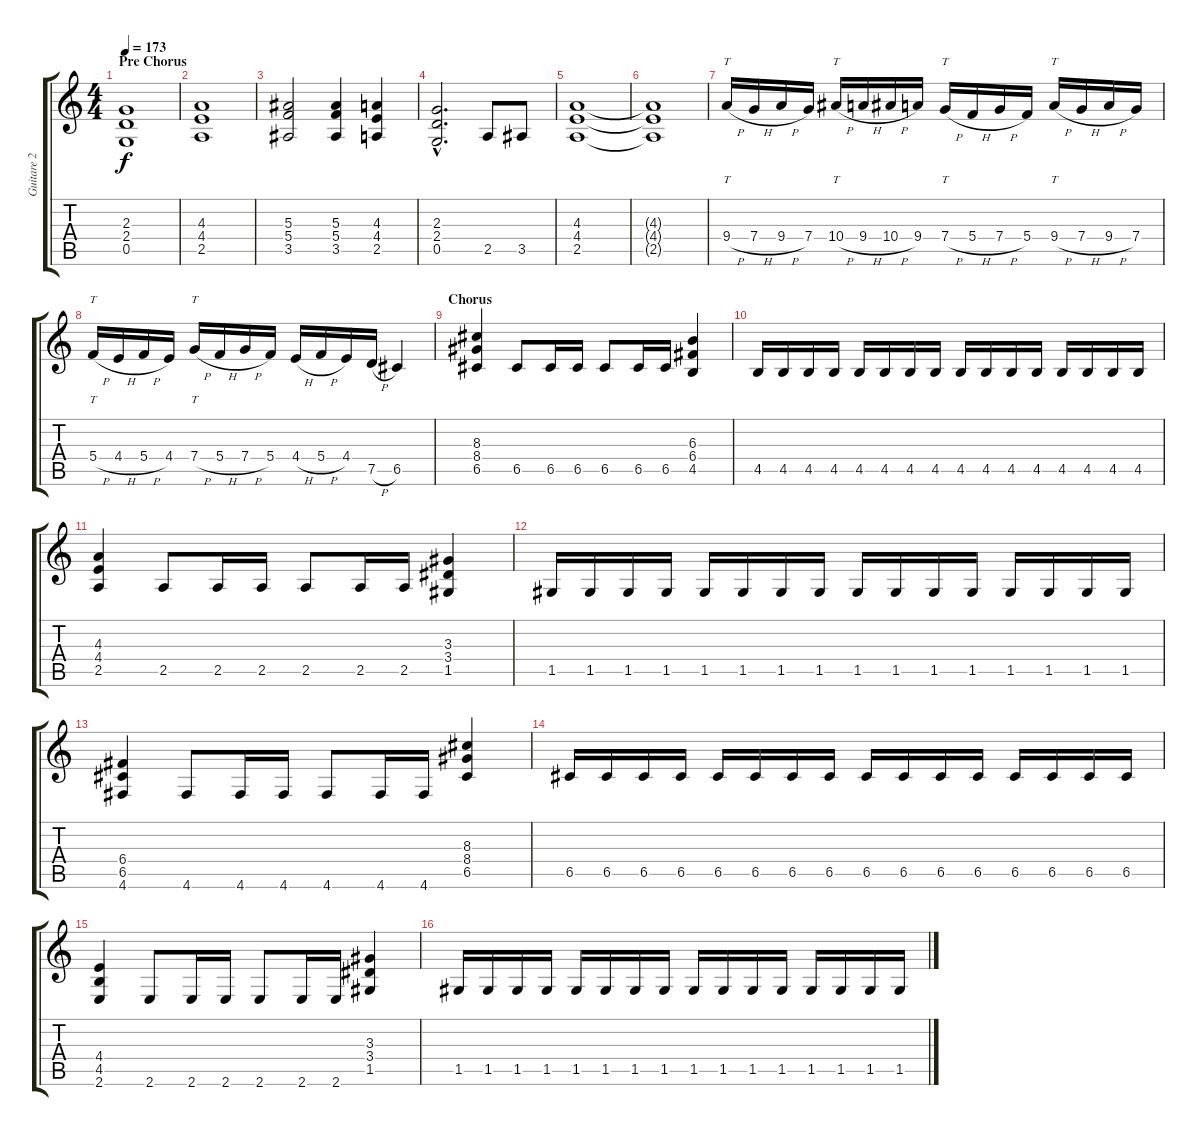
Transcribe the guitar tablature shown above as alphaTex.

\track ("Guitare 2" "Guitare 2") {instrument distortionguitar}
\staff {score tabs}
\tuning (D4 A3 F3 C3 G2 D2) {hide}
\ts (4 4)
\section ("" "Pre Chorus")
\tempo 173
\clef g2
\ks c
(2.3 2.4 0.5).1{dy f} |
(4.3 4.4 2.5).1 |
(5.3 5.4 3.5).2 (5.3 5.4 3.5).4 (4.3 4.4 2.5).4 |
(2.3{hac} 2.4{hac} 0.5{hac}).2{d} 2.5.8 3.5.8 |
(4.3 4.4 2.5).1 |
(4.3{t} 4.4{t} 2.5{t}).1 |
9.4{h}.16{tt} 7.4{h}.16 9.4{h}.16 7.4.16 10.4{h}.16{tt} 9.4{h}.16 10.4{h}.16 9.4.16 7.4{h}.16{tt} 5.4{h}.16 7.4{h}.16 5.4.16 9.4{h}.16{tt} 7.4{h}.16 9.4{h}.16 7.4.16 |
5.4{h}.16{tt} 4.4{h}.16 5.4{h}.16 4.4.16 7.4{h}.16{tt} 5.4{h}.16 7.4{h}.16 5.4.16 4.4{h}.16 5.4{h}.16 4.4.16 7.5{h}.16 6.5.4 |
\section ("" "Chorus")
(8.3 8.4 6.5).4 6.5.8 6.5.16 6.5.16 6.5.8 6.5.16 6.5.16 (6.3 6.4 4.5).4 |
4.5.16 4.5.16 4.5.16 4.5.16 4.5.16 4.5.16 4.5.16 4.5.16 4.5.16 4.5.16 4.5.16 4.5.16 4.5.16 4.5.16 4.5.16 4.5.16 |
(4.3 4.4 2.5).4 2.5.8 2.5.16 2.5.16 2.5.8 2.5.16 2.5.16 (3.3 3.4 1.5).4 |
1.5.16 1.5.16 1.5.16 1.5.16 1.5.16 1.5.16 1.5.16 1.5.16 1.5.16 1.5.16 1.5.16 1.5.16 1.5.16 1.5.16 1.5.16 1.5.16 |
(6.4 6.5 4.6).4 4.6.8 4.6.16 4.6.16 4.6.8 4.6.16 4.6.16 (8.3 8.4 6.5).4 |
6.5.16 6.5.16 6.5.16 6.5.16 6.5.16 6.5.16 6.5.16 6.5.16 6.5.16 6.5.16 6.5.16 6.5.16 6.5.16 6.5.16 6.5.16 6.5.16 |
(4.4 4.5 2.6).4 2.6.8 2.6.16 2.6.16 2.6.8 2.6.16 2.6.16 (3.3 3.4 1.5).4 |
1.5.16 1.5.16 1.5.16 1.5.16 1.5.16 1.5.16 1.5.16 1.5.16 1.5.16 1.5.16 1.5.16 1.5.16 1.5.16 1.5.16 1.5.16 1.5.16
